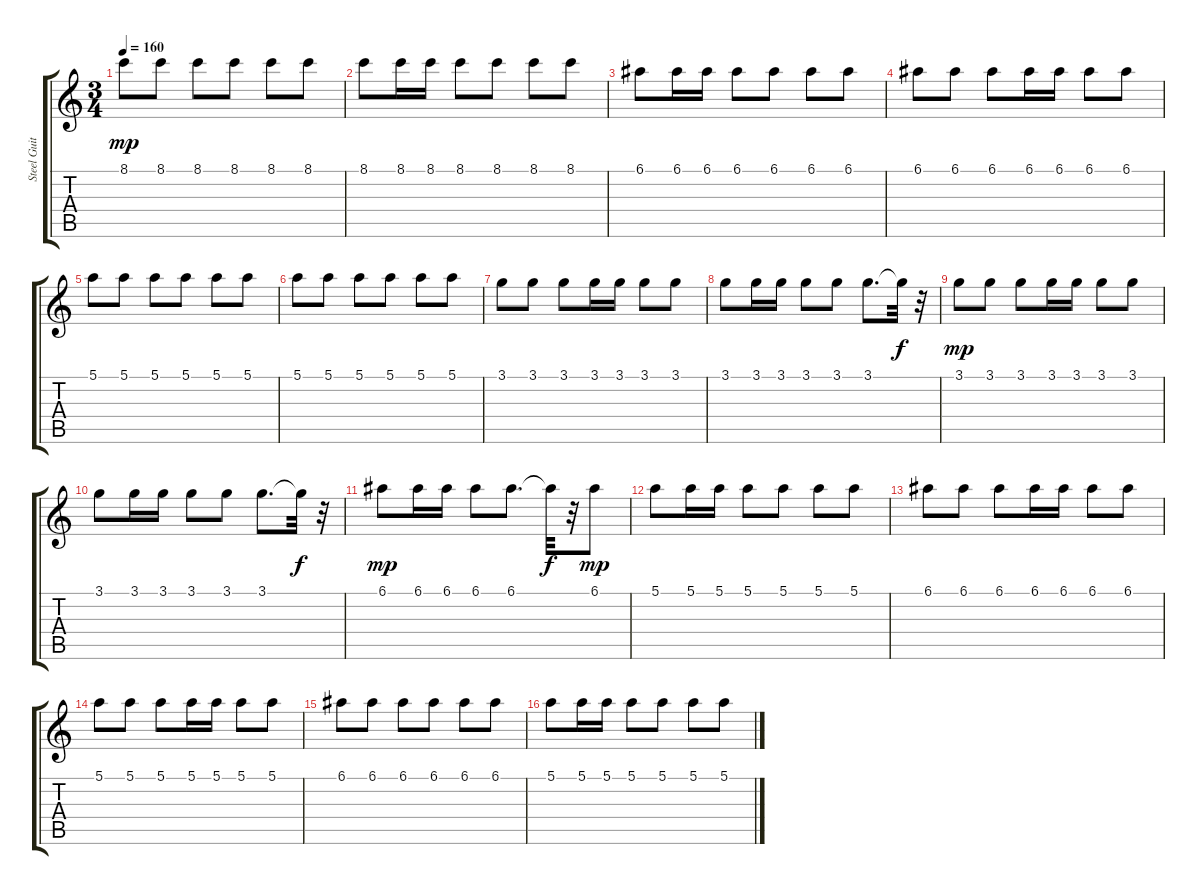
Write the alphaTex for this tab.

\track ("Steel Guitar Middle" "Steel Guit") {instrument acousticguitarsteel}
\staff {score tabs}
\tuning (E4 B3 G3 D3 A2 E2) {hide}
\ts (3 4)
\tempo 160
\clef g2
\ks c
8.1.8{dy mp} 8.1.8 8.1.8 8.1.8 8.1.8 8.1.8 |
8.1.8 8.1.16 8.1.16 8.1.8 8.1.8 8.1.8 8.1.8 |
6.1.8 6.1.16 6.1.16 6.1.8 6.1.8 6.1.8 6.1.8 |
6.1.8 6.1.8 6.1.8 6.1.16 6.1.16 6.1.8 6.1.8 |
5.1.8 5.1.8 5.1.8 5.1.8 5.1.8 5.1.8 |
5.1.8 5.1.8 5.1.8 5.1.8 5.1.8 5.1.8 |
3.1.8 3.1.8 3.1.8 3.1.16 3.1.16 3.1.8 3.1.8 |
3.1.8 3.1.16 3.1.16 3.1.8 3.1.8 3.1.8{d} 3.1{t}.32{dy f} r.32 |
3.1.8{dy mp} 3.1.8 3.1.8 3.1.16 3.1.16 3.1.8 3.1.8 |
3.1.8 3.1.16 3.1.16 3.1.8 3.1.8 3.1.8{d} 3.1{t}.32{dy f} r.32 |
6.1.8{dy mp} 6.1.16 6.1.16 6.1.8 6.1.8{d} 6.1{t}.32{dy f} r.32 6.1.8{dy mp} |
5.1.8 5.1.16 5.1.16 5.1.8 5.1.8 5.1.8 5.1.8 |
6.1.8 6.1.8 6.1.8 6.1.16 6.1.16 6.1.8 6.1.8 |
5.1.8 5.1.8 5.1.8 5.1.16 5.1.16 5.1.8 5.1.8 |
6.1.8 6.1.8 6.1.8 6.1.8 6.1.8 6.1.8 |
5.1.8 5.1.16 5.1.16 5.1.8 5.1.8 5.1.8 5.1.8
